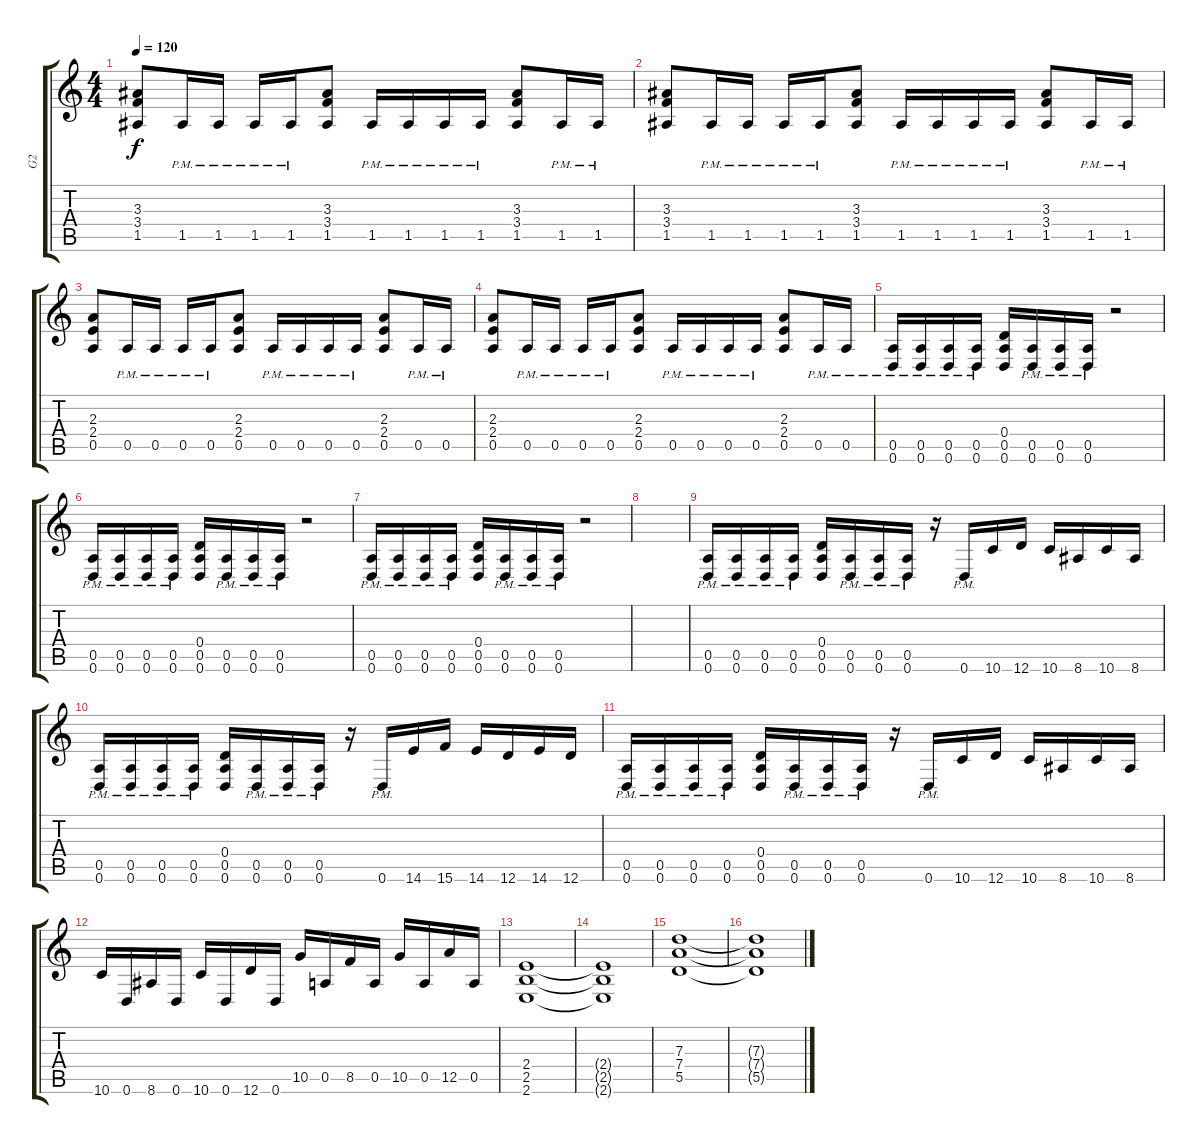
\track ("G2" "G2") {instrument overdrivenguitar}
\staff {score tabs}
\tuning (E4 B3 G3 D3 A2 D2) {hide}
\ts (4 4)
\tempo 120
\clef g2
\ks c
(3.3 3.4 1.5).8{dy f} 1.5{pm}.16 1.5{pm}.16 1.5{pm}.16 1.5{pm}.16 (3.3 3.4 1.5).8 1.5{pm}.16 1.5{pm}.16 1.5{pm}.16 1.5{pm}.16 (3.3 3.4 1.5).8 1.5{pm}.16 1.5{pm}.16 |
(3.3 3.4 1.5).8 1.5{pm}.16 1.5{pm}.16 1.5{pm}.16 1.5{pm}.16 (3.3 3.4 1.5).8 1.5{pm}.16 1.5{pm}.16 1.5{pm}.16 1.5{pm}.16 (3.3 3.4 1.5).8 1.5{pm}.16 1.5{pm}.16 |
(2.3 2.4 0.5).8 0.5{pm}.16 0.5{pm}.16 0.5{pm}.16 0.5{pm}.16 (2.3 2.4 0.5).8 0.5{pm}.16 0.5{pm}.16 0.5{pm}.16 0.5{pm}.16 (2.3 2.4 0.5).8 0.5{pm}.16 0.5{pm}.16 |
(2.3 2.4 0.5).8 0.5{pm}.16 0.5{pm}.16 0.5{pm}.16 0.5{pm}.16 (2.3 2.4 0.5).8 0.5{pm}.16 0.5{pm}.16 0.5{pm}.16 0.5{pm}.16 (2.3 2.4 0.5).8 0.5{pm}.16 0.5{pm}.16 |
(0.5{pm} 0.6{pm}).16 (0.5{pm} 0.6{pm}).16 (0.5{pm} 0.6{pm}).16 (0.5{pm} 0.6{pm}).16 (0.4 0.5 0.6).16 (0.5{pm} 0.6{pm}).16 (0.5{pm} 0.6{pm}).16 (0.5{pm} 0.6{pm}).16 r.2 |
(0.5{pm} 0.6{pm}).16 (0.5{pm} 0.6{pm}).16 (0.5{pm} 0.6{pm}).16 (0.5{pm} 0.6{pm}).16 (0.4 0.5 0.6).16 (0.5{pm} 0.6{pm}).16 (0.5{pm} 0.6{pm}).16 (0.5{pm} 0.6{pm}).16 r.2 |
(0.5{pm} 0.6{pm}).16 (0.5{pm} 0.6{pm}).16 (0.5{pm} 0.6{pm}).16 (0.5{pm} 0.6{pm}).16 (0.4 0.5 0.6).16 (0.5{pm} 0.6{pm}).16 (0.5{pm} 0.6{pm}).16 (0.5{pm} 0.6{pm}).16 r.2 |
|
(0.5{pm} 0.6{pm}).16 (0.5{pm} 0.6{pm}).16 (0.5{pm} 0.6{pm}).16 (0.5{pm} 0.6{pm}).16 (0.4 0.5 0.6).16 (0.5{pm} 0.6{pm}).16 (0.5{pm} 0.6{pm}).16 (0.5{pm} 0.6{pm}).16 r.16 0.6{pm}.16 10.6.16 12.6.16 10.6.16 8.6.16 10.6.16 8.6.16 |
(0.5{pm} 0.6{pm}).16 (0.5{pm} 0.6{pm}).16 (0.5{pm} 0.6{pm}).16 (0.5{pm} 0.6{pm}).16 (0.4 0.5 0.6).16 (0.5{pm} 0.6{pm}).16 (0.5{pm} 0.6{pm}).16 (0.5{pm} 0.6{pm}).16 r.16 0.6{pm}.16 14.6.16 15.6.16 14.6.16 12.6.16 14.6.16 12.6.16 |
(0.5{pm} 0.6{pm}).16 (0.5{pm} 0.6{pm}).16 (0.5{pm} 0.6{pm}).16 (0.5{pm} 0.6{pm}).16 (0.4 0.5 0.6).16 (0.5{pm} 0.6{pm}).16 (0.5{pm} 0.6{pm}).16 (0.5{pm} 0.6{pm}).16 r.16 0.6{pm}.16 10.6.16 12.6.16 10.6.16 8.6.16 10.6.16 8.6.16 |
10.6.16 0.6.16 8.6.16 0.6.16 10.6.16 0.6.16 12.6.16 0.6.16 10.5.16 0.5.16 8.5.16 0.5.16 10.5.16 0.5.16 12.5.16 0.5.16 |
(2.4 2.5 2.6).1 |
(2.4{t} 2.5{t} 2.6{t}).1 |
(7.3 7.4 5.5).1 |
(7.3{t} 7.4{t} 5.5{t}).1
